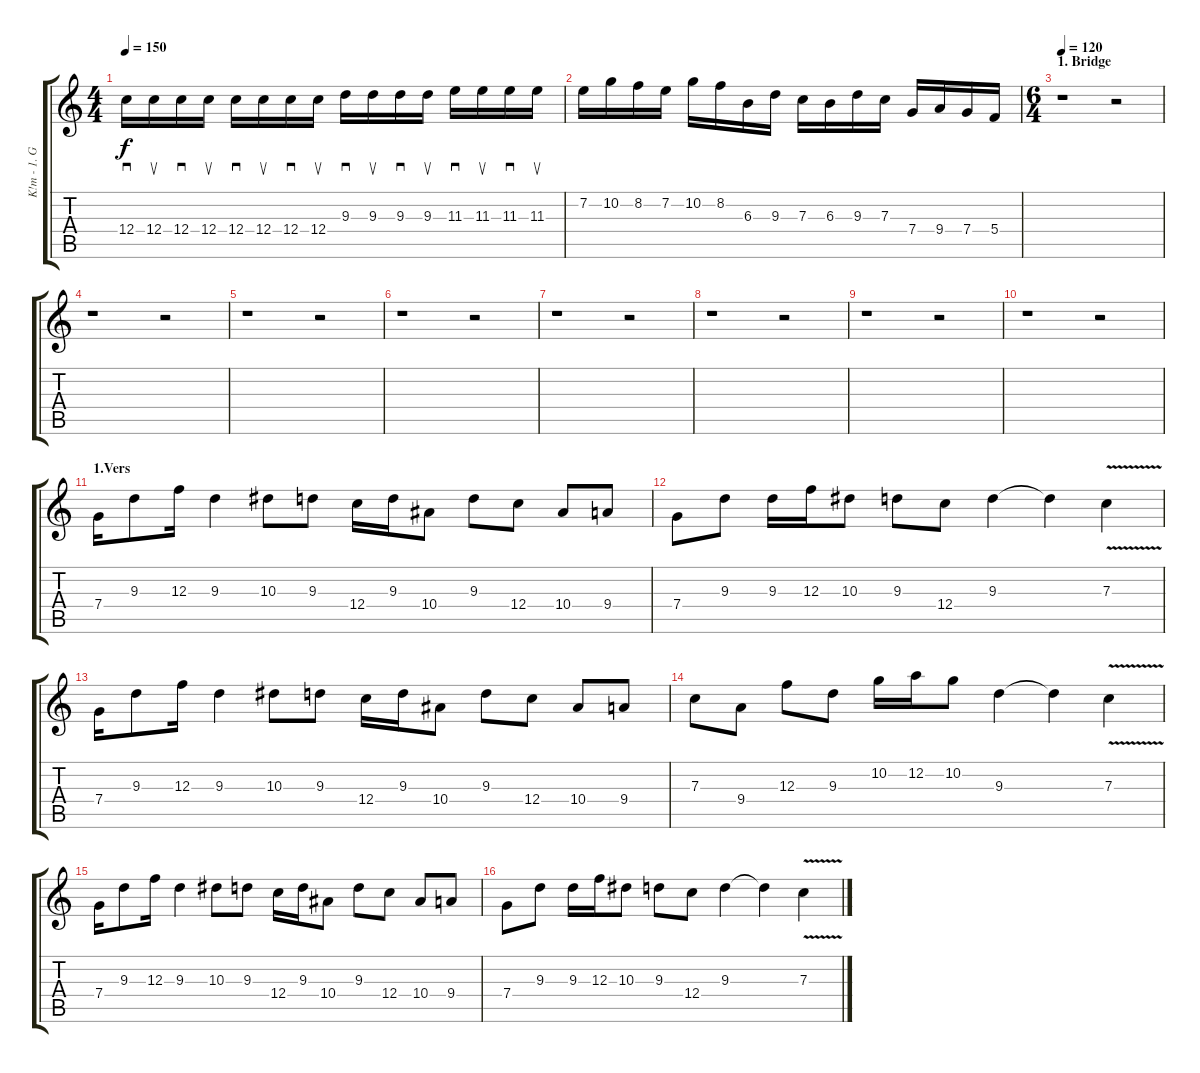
\track ("K!m - 1. Guitar" "K!m - 1. G") {instrument distortionguitar}
\staff {score tabs}
\tuning (D4 A3 F3 C3 G2 D2) {hide}
\ts (4 4)
\tempo 150
\clef g2
\ks c
12.4.16{sd dy f} 12.4.16{su} 12.4.16{sd} 12.4.16{su} 12.4.16{sd} 12.4.16{su} 12.4.16{sd} 12.4.16{su} 9.3.16{sd} 9.3.16{su} 9.3.16{sd} 9.3.16{su} 11.3.16{sd} 11.3.16{su} 11.3.16{sd} 11.3.16{su} |
7.2.16 10.2.16 8.2.16 7.2.16 10.2.16 8.2.16 6.3.16 9.3.16 7.3.16 6.3.16 9.3.16 7.3.16 7.4.16 9.4.16 7.4.16 5.4.16 |
\ts (6 4)
\section ("" "1. Bridge")
\tempo 120
r.1 r.2 |
r.1 r.2 |
r.1 r.2 |
r.1 r.2 |
r.1 r.2 |
r.1 r.2 |
r.1 r.2 |
r.1 r.2 |
\section ("" "1.Vers")
7.4.16{balance 8} 9.3.8 12.3.16 9.3.4 10.3.8 9.3.8 12.4.16 9.3.16 10.4.8 9.3.8 12.4.8 10.4.8 9.4.8 |
7.4.8 9.3.8 9.3.16 12.3.16 10.3.8 9.3.8 12.4.8 9.3.4 9.3{t}.4 7.3{v}.4 |
7.4.16 9.3.8 12.3.16 9.3.4 10.3.8 9.3.8 12.4.16 9.3.16 10.4.8 9.3.8 12.4.8 10.4.8 9.4.8 |
7.3.8 9.4.8 12.3.8 9.3.8 10.2.16 12.2.16 10.2.8 9.3.4 9.3{t}.4 7.3{v}.4 |
7.4.16 9.3.8 12.3.16 9.3.4 10.3.8 9.3.8 12.4.16 9.3.16 10.4.8 9.3.8 12.4.8 10.4.8 9.4.8 |
7.4.8 9.3.8 9.3.16 12.3.16 10.3.8 9.3.8 12.4.8 9.3.4 9.3{t}.4 7.3{v}.4
